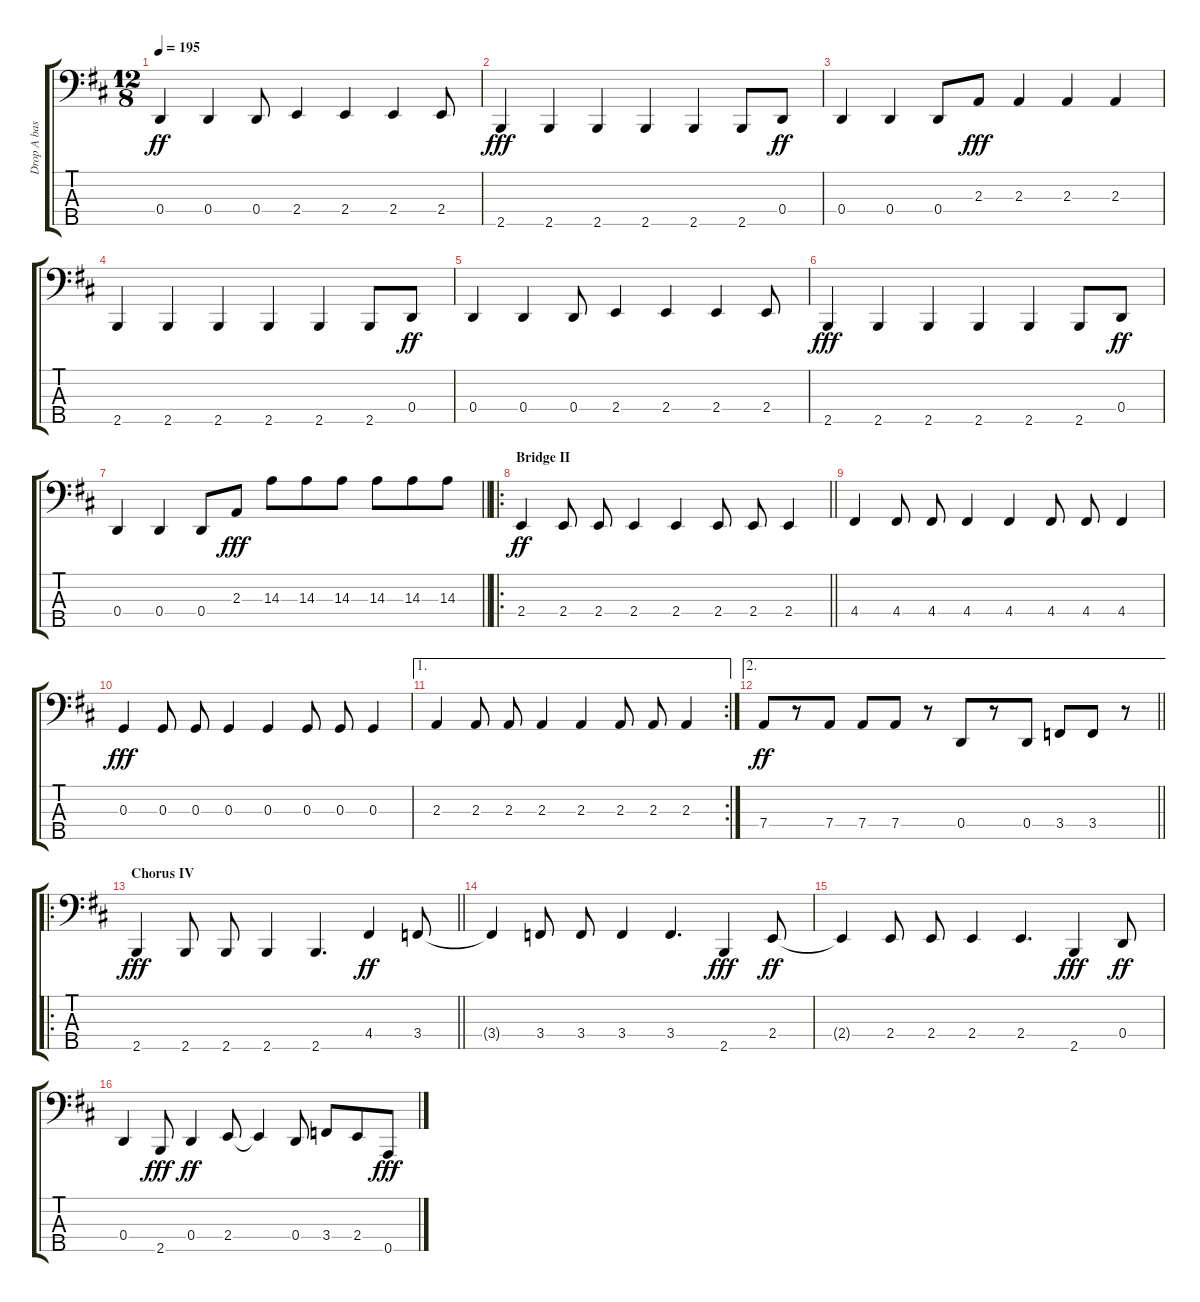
\track ("Drop A bass" "Drop A bas") {instrument electricbassfinger}
\staff {score tabs}
\tuning (F2 C2 G1 D1 A0) {hide}
\ts (12 8)
\tempo 195
\clef f4
\ks d
0.4.4{dy ff} 0.4.4 0.4.8 2.4.4 2.4.4 2.4.4 2.4.8 |
2.5.4{dy fff} 2.5.4 2.5.4 2.5.4 2.5.4 2.5.8 0.4.8{dy ff} |
0.4.4 0.4.4 0.4.8 2.3.8{dy fff} 2.3.4 2.3.4 2.3.4 |
2.5.4 2.5.4 2.5.4 2.5.4 2.5.4 2.5.8 0.4.8{dy ff} |
0.4.4 0.4.4 0.4.8 2.4.4 2.4.4 2.4.4 2.4.8 |
2.5.4{dy fff} 2.5.4 2.5.4 2.5.4 2.5.4 2.5.8 0.4.8{dy ff} |
\barLineRight lightlight
0.4.4 0.4.4 0.4.8 2.3.8{dy fff} 14.3.8 14.3.8 14.3.8 14.3.8 14.3.8 14.3.8 |
\ro
\section ("" "Bridge II")
\barLineRight lightlight
2.4.4{dy ff} 2.4.8 2.4.8 2.4.4 2.4.4 2.4.8 2.4.8 2.4.4 |
4.4.4 4.4.8 4.4.8 4.4.4 4.4.4 4.4.8 4.4.8 4.4.4 |
0.3.4{dy fff} 0.3.8 0.3.8 0.3.4 0.3.4 0.3.8 0.3.8 0.3.4 |
\ae 1
\rc 2
2.3.4 2.3.8 2.3.8 2.3.4 2.3.4 2.3.8 2.3.8 2.3.4 |
\ae 2
\barLineRight lightlight
7.4.8{dy ff} r.8 7.4.8 7.4.8 7.4.8 r.8 0.4.8 r.8 0.4.8 3.4.8 3.4.8 r.8 |
\ro
\section ("" "Chorus IV")
\barLineRight lightlight
2.5.4{dy fff} 2.5.8 2.5.8 2.5.4 2.5.4{d} 4.4.4{dy ff} 3.4.8 |
3.4{t}.4 3.4.8 3.4.8 3.4.4 3.4.4{d} 2.5.4{dy fff} 2.4.8{dy ff} |
2.4{t}.4 2.4.8 2.4.8 2.4.4 2.4.4{d} 2.5.4{dy fff} 0.4.8{dy ff} |
0.4.4 2.5.8{dy fff} 0.4.4{dy ff} 2.4.8 2.4{t}.4 0.4.8 3.4.8 2.4.8 0.5.8{dy fff}
